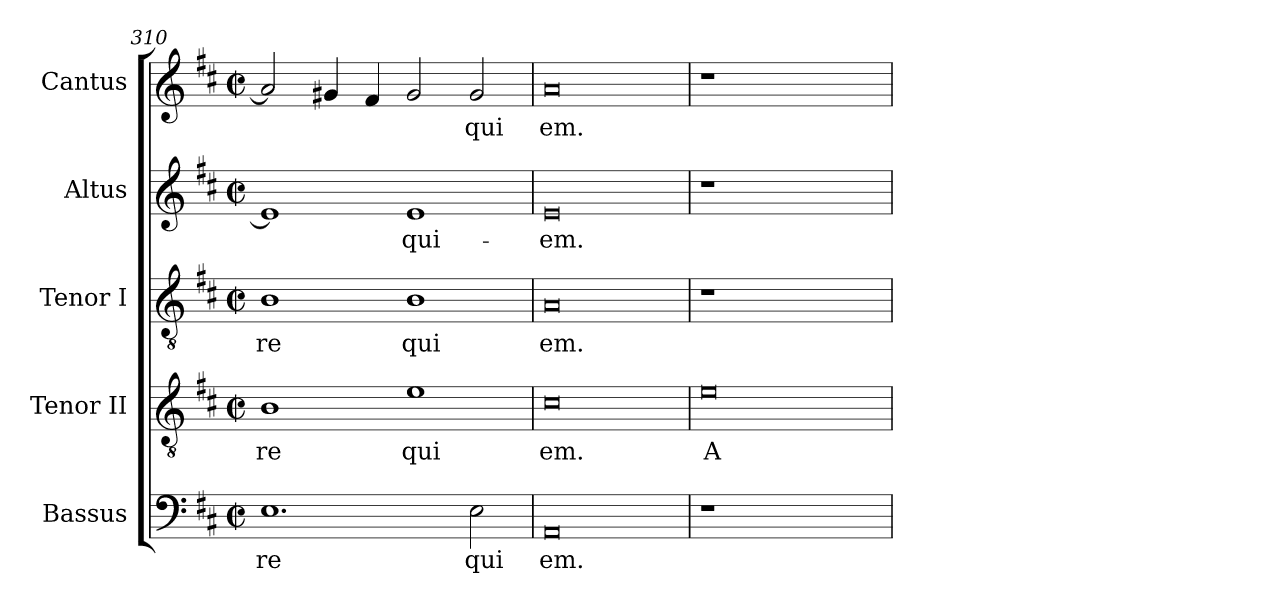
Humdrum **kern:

**kern	**text	**kern	**text	**kern	**text	**kern	**text	**kern	**text
*part5	*part5	*part4	*part4	*part3	*part3	*part2	*part2	*part1	*part1
*staff5	*staff5	*staff4	*staff4	*staff3	*staff3	*staff2	*staff2	*staff1	*staff1
*I"Bassus	*	*I"Tenor II	*	*I"Tenor I	*	*I"Altus	*	*I"Cantus	*
*I'B	*	*I'T II	*	*I'T I	*	*I'A	*	*I'C	*
*clefF4	*	*clefGv2	*	*clefGv2	*	*clefG2	*	*clefG2	*
*k[f#c#]	*	*k[f#c#]	*	*k[f#c#]	*	*k[f#c#]	*	*k[f#c#]	*
*D:	*	*D:	*	*D:	*	*D:	*	*D:	*
*M2/2	*	*M2/2	*	*M2/2	*	*M2/2	*	*M2/2	*
*met(c|)	*	*met(c|)	*	*met(c|)	*	*met(c|)	*	*met(c|)	*
=310	=310	=310	=310	=310	=310	=310	=310	=310	=310
!	!LO:LY:b:cj	!	!LO:LY:b:cj	!	!LO:LY:b:cj	!	!LO:LY:b:cj	!	!LO:LY:b:cj
1.E	re	1B	re	1B	re	1e]	--	2a/]	.
!	!	!	!	!	!	!	!	!	!LO:LY:b:cj
.	.	.	.	.	.	.	.	4g#X/	.
!	!	!	!	!	!	!	!	!	!LO:LY:b:cj
.	.	.	.	.	.	.	.	4f#/	.
!	!	!	!LO:LY:b:cj	!	!LO:LY:b:cj	!	!LO:LY:b:cj	!	!LO:LY:b:cj
.	.	1e	qui	1B	qui	1e	-qui-	2g#/	.
!	!LO:LY:b:cj	!	!	!	!	!	!	!	!LO:LY:b:cj
2E\	qui	.	.	.	.	.	.	2g#/	qui
=311	=311	=311	=311	=311	=311	=311	=311	=311	=311
!	!LO:LY:b:cj	!	!LO:LY:b:cj	!	!LO:LY:b:cj	!	!LO:LY:b:cj	!	!LO:LY:b:cj
0AA	em.	0c#	em.	0A	em.	0e	-em.	0a	em.
!!LO:PB:g=z
=312!	=312!	=312!	=312!	=312!	=312!	=312!	=312!	=312!	=312!
!	!	!	!LO:LY:b:cj	!	!	!	!	!	!
1r	.	0e	A	1r	.	1r	.	1r	.
1ryy	.	.	.	1ryy	.	1ryy	.	1ryy	.
=	=	=	=	=	=	=	=	=	=
*-	*-	*-	*-	*-	*-	*-	*-	*-	*-
